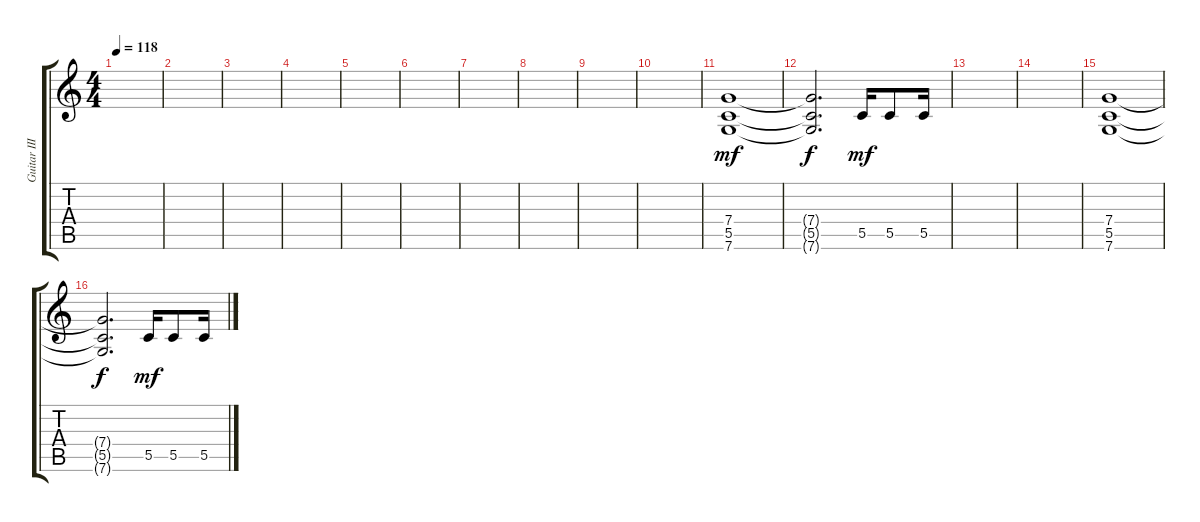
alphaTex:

\track ("Guitar III" "Guitar III") {instrument electricguitarclean}
\staff {score tabs}
\tuning (D4 A3 F3 C3 G2 C2) {hide}
\ts (4 4)
\tempo 118
\clef g2
\ks c
|
|
|
|
|
|
|
|
|
|
(7.4 5.5 7.6).1{dy mf volume 14 balance 8 instrument distortionguitar} |
(7.4{t} 5.5{t} 7.6{t}).2{d dy f} 5.5.16{dy mf} 5.5.8 5.5.16 |
|
|
(7.4 5.5 7.6).1{volume 14 balance 8 instrument distortionguitar} |
(7.4{t} 5.5{t} 7.6{t}).2{d dy f} 5.5.16{dy mf} 5.5.8 5.5.16
